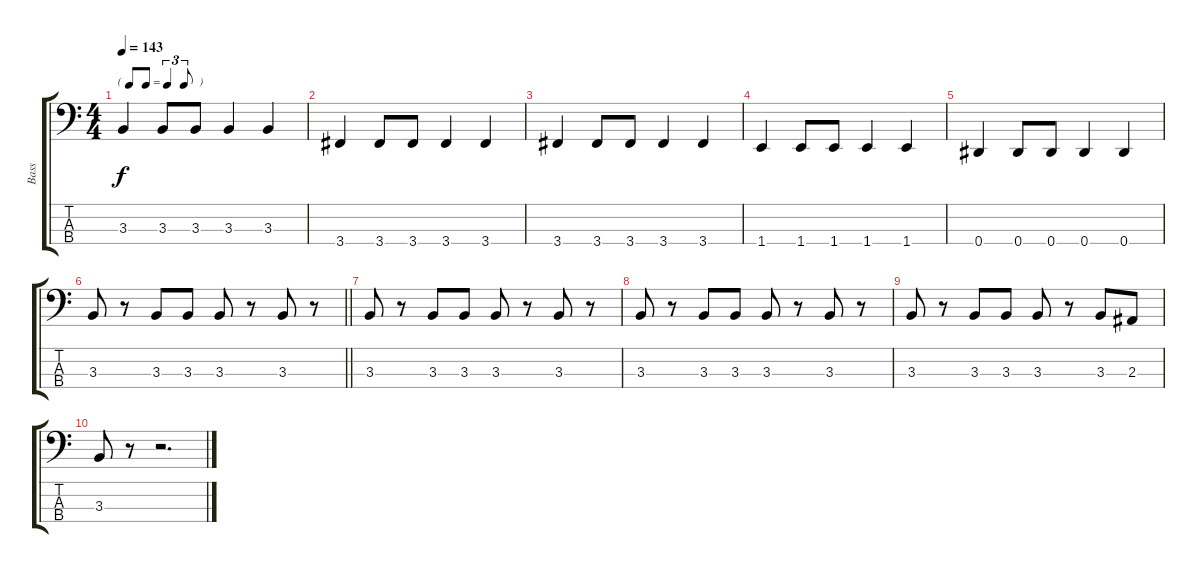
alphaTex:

\track ("Bass" "Bass") {instrument electricbasspick}
\staff {score tabs}
\tuning (Gb2 Db2 Ab1 Eb1) {hide}
\ts (4 4)
\tf triplet8th
\tempo 143
\clef f4
\ks c
3.3.4{dy f} 3.3.8 3.3.8 3.3.4 3.3.4 |
3.4.4 3.4.8 3.4.8 3.4.4 3.4.4 |
3.4.4 3.4.8 3.4.8 3.4.4 3.4.4 |
1.4.4 1.4.8 1.4.8 1.4.4 1.4.4 |
0.4.4 0.4.8 0.4.8 0.4.4 0.4.4 |
\barLineRight lightlight
3.3.8 r.8 3.3.8 3.3.8 3.3.8 r.8 3.3.8 r.8 |
\section ("" "")
3.3.8 r.8 3.3.8 3.3.8 3.3.8 r.8 3.3.8 r.8 |
3.3.8 r.8 3.3.8 3.3.8 3.3.8 r.8 3.3.8 r.8 |
3.3.8 r.8 3.3.8 3.3.8 3.3.8 r.8 3.3.8 2.3.8 |
3.3.8 r.8 r.2{d}
